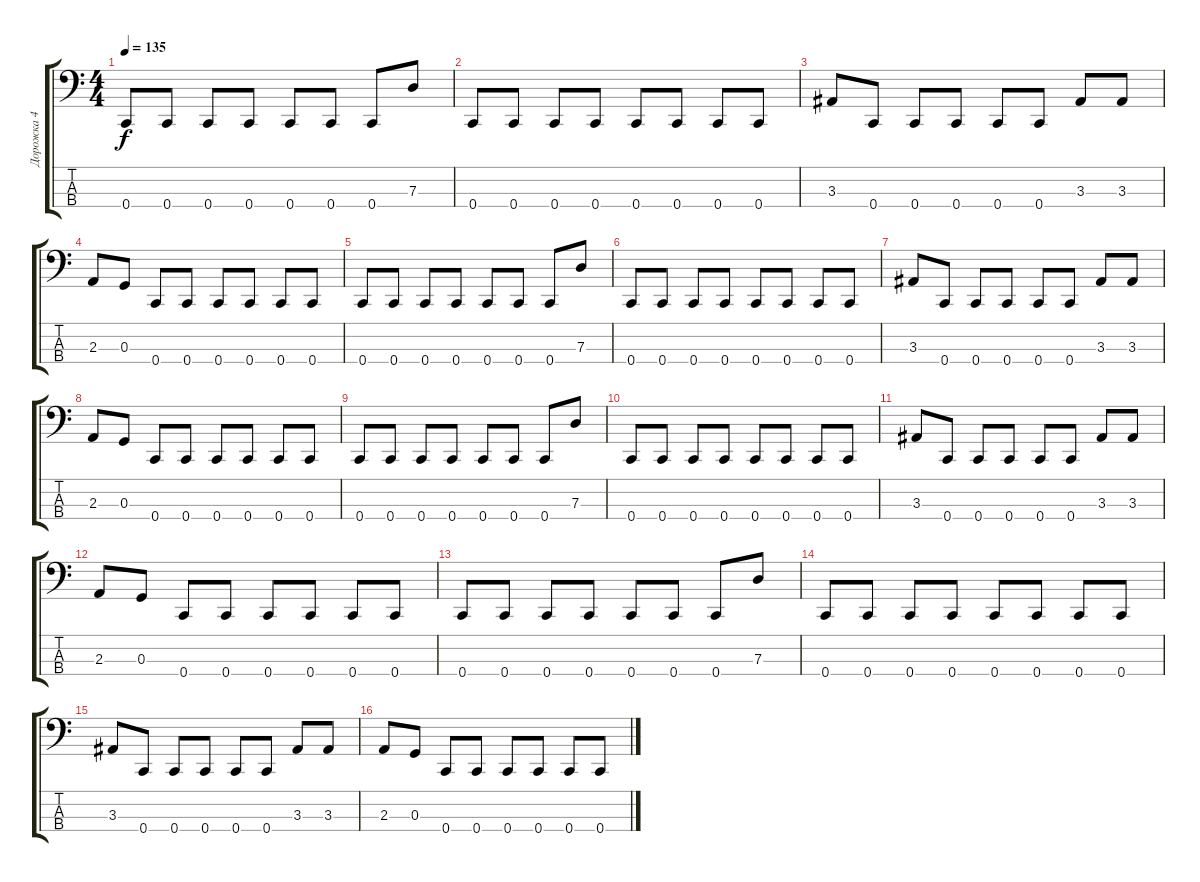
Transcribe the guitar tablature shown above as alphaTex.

\track ("Дорожка 4" "Дорожка 4") {instrument electricbassfinger}
\staff {score tabs}
\tuning (F2 C2 G1 C1) {hide}
\ts (4 4)
\tempo 135
\clef f4
\ks c
0.4.8{dy f} 0.4.8 0.4.8 0.4.8 0.4.8 0.4.8 0.4.8 7.3.8 |
0.4.8 0.4.8 0.4.8 0.4.8 0.4.8 0.4.8 0.4.8 0.4.8 |
3.3.8 0.4.8 0.4.8 0.4.8 0.4.8 0.4.8 3.3.8 3.3.8 |
2.3.8 0.3.8 0.4.8 0.4.8 0.4.8 0.4.8 0.4.8 0.4.8 |
0.4.8 0.4.8 0.4.8 0.4.8 0.4.8 0.4.8 0.4.8 7.3.8 |
0.4.8 0.4.8 0.4.8 0.4.8 0.4.8 0.4.8 0.4.8 0.4.8 |
3.3.8 0.4.8 0.4.8 0.4.8 0.4.8 0.4.8 3.3.8 3.3.8 |
2.3.8 0.3.8 0.4.8 0.4.8 0.4.8 0.4.8 0.4.8 0.4.8 |
0.4.8 0.4.8 0.4.8 0.4.8 0.4.8 0.4.8 0.4.8 7.3.8 |
0.4.8 0.4.8 0.4.8 0.4.8 0.4.8 0.4.8 0.4.8 0.4.8 |
3.3.8 0.4.8 0.4.8 0.4.8 0.4.8 0.4.8 3.3.8 3.3.8 |
2.3.8 0.3.8 0.4.8 0.4.8 0.4.8 0.4.8 0.4.8 0.4.8 |
0.4.8 0.4.8 0.4.8 0.4.8 0.4.8 0.4.8 0.4.8 7.3.8 |
0.4.8 0.4.8 0.4.8 0.4.8 0.4.8 0.4.8 0.4.8 0.4.8 |
3.3.8 0.4.8 0.4.8 0.4.8 0.4.8 0.4.8 3.3.8 3.3.8 |
2.3.8 0.3.8 0.4.8 0.4.8 0.4.8 0.4.8 0.4.8 0.4.8
